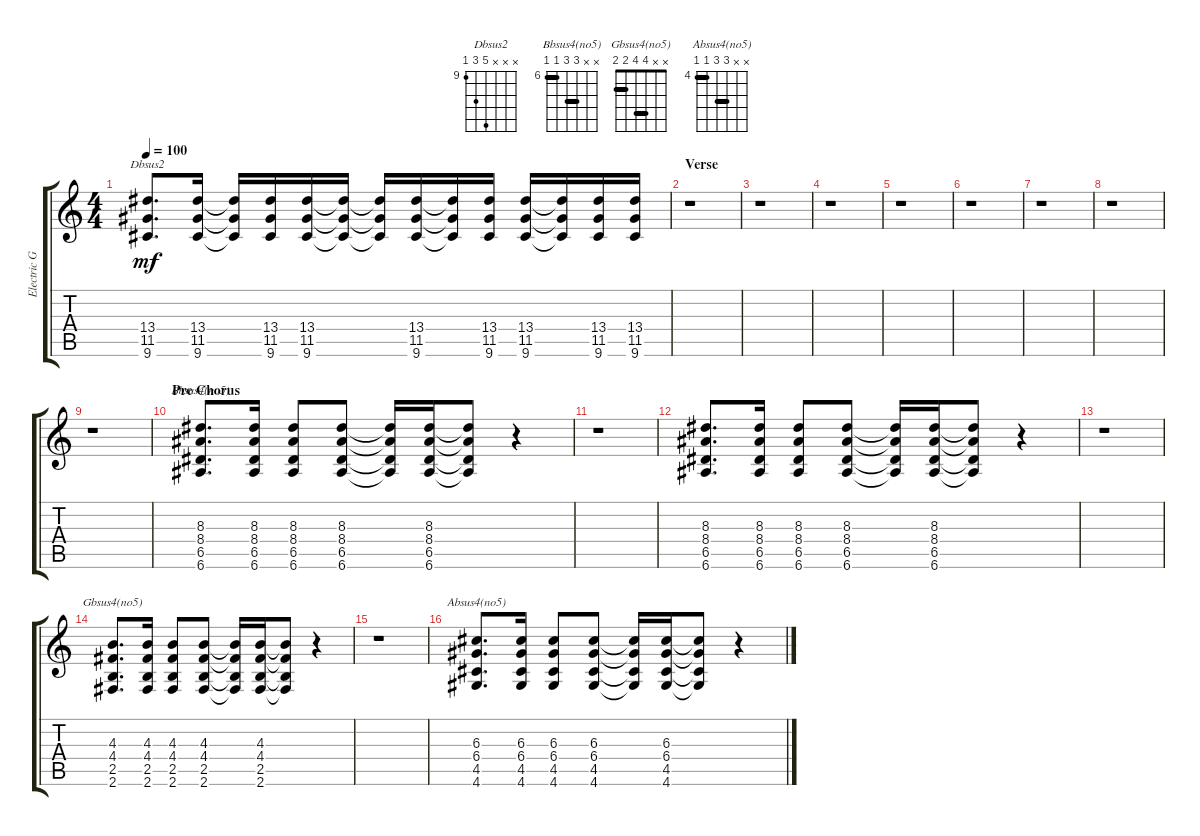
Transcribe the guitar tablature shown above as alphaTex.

\track ("Electric Guitar" "Electric G") {instrument distortionguitar}
\staff {score tabs}
\tuning (E4 B3 G3 D3 A2 E2) {hide}
\chord ("Dbsus2" x x x 13 11 9) {firstfret 9}
\chord ("Bbsus4(no5)" x x 8 8 6 6) {firstfret 6 barre (6 8)}
\chord ("Gbsus4(no5)" x x 4 4 2 2) {barre (2 4)}
\chord ("Absus4(no5)" x x 6 6 4 4) {firstfret 4 barre (4 6)}
\ts (4 4)
\tempo 100
\clef g2
\ks c
(13.4 11.5 9.6).8{d ch "Dbsus2" dy mf} (13.4 11.5 9.6).16 (13.4{t} 11.5{t} 9.6{t}).16 (13.4 11.5 9.6).16 (13.4 11.5 9.6).16 (13.4{t} 11.5{t} 9.6{t}).16 (13.4{t} 11.5{t} 9.6{t}).16 (13.4 11.5 9.6).16 (13.4{t} 11.5{t} 9.6{t}).16 (13.4 11.5 9.6).16 (13.4 11.5 9.6).16 (13.4{t} 11.5{t} 9.6{t}).16 (13.4 11.5 9.6).16 (13.4 11.5 9.6).16 |
\section ("" "Verse")
r.1 |
r.1 |
r.1 |
r.1 |
r.1 |
r.1 |
r.1 |
r.1 |
\section ("" "Pre Chorus")
(8.3 8.4 6.5 6.6).8{d ch "Bbsus4(no5)"} (8.3 8.4 6.5 6.6).16 (8.3 8.4 6.5 6.6).8 (8.3 8.4 6.5 6.6).8 (8.3{t} 8.4{t} 6.5{t} 6.6{t}).16 (8.3 8.4 6.5 6.6).16 (8.3{t} 8.4{t} 6.5{t} 6.6{t}).8 r.4 |
r.1 |
(8.3 8.4 6.5 6.6).8{d} (8.3 8.4 6.5 6.6).16 (8.3 8.4 6.5 6.6).8 (8.3 8.4 6.5 6.6).8 (8.3{t} 8.4{t} 6.5{t} 6.6{t}).16 (8.3 8.4 6.5 6.6).16 (8.3{t} 8.4{t} 6.5{t} 6.6{t}).8 r.4 |
r.1 |
(4.3 4.4 2.5 2.6).8{d ch "Gbsus4(no5)"} (4.3 4.4 2.5 2.6).16 (4.3 4.4 2.5 2.6).8 (4.3 4.4 2.5 2.6).8 (4.3{t} 4.4{t} 2.5{t} 2.6{t}).16 (4.3 4.4 2.5 2.6).16 (4.3{t} 4.4{t} 2.5{t} 2.6{t}).8 r.4 |
r.1 |
(6.3 6.4 4.5 4.6).8{d ch "Absus4(no5)"} (6.3 6.4 4.5 4.6).16 (6.3 6.4 4.5 4.6).8 (6.3 6.4 4.5 4.6).8 (6.3{t} 6.4{t} 4.5{t} 4.6{t}).16 (6.3 6.4 4.5 4.6).16 (6.3{t} 6.4{t} 4.5{t} 4.6{t}).8 r.4
